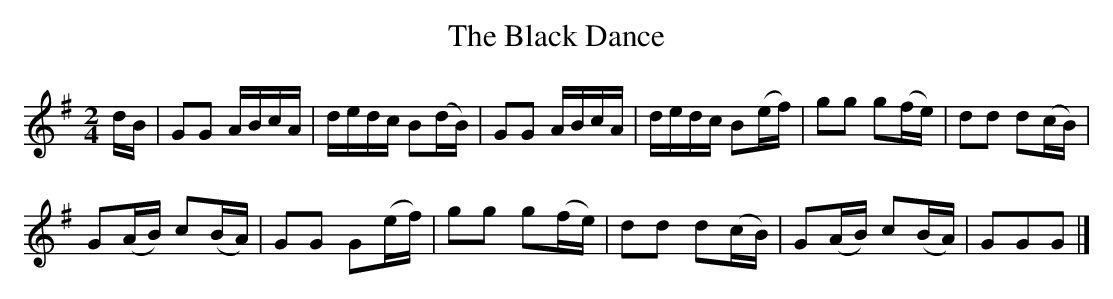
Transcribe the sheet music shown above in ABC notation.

X:1
T:Black Dance, The
M:2/4
L:1/8
K:G
d/B/ | GG A/B/c/A/ | d/e/d/c/ B(d/B/) | GG A/B/c/A/ | d/e/d/c/ B(e/f/) | gg g(f/e/) | dd d(c/B/) |
G(A/B/) c(B/A/) | GG G(e/f/) | gg g(f/e/) | dd d(c/B/) | G(A/B/) c(B/A/) | GGG |]
